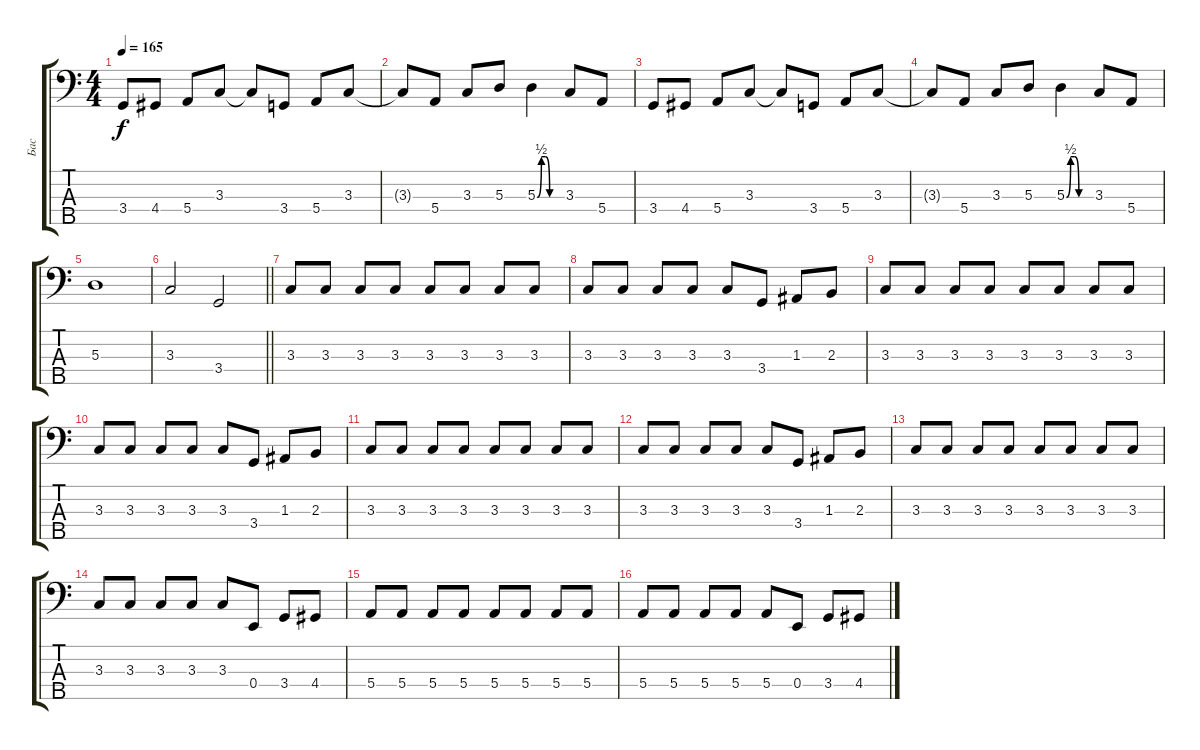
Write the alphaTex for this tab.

\track ("Бас" "Бас") {instrument electricbassfinger}
\staff {score tabs}
\tuning (G2 D2 A1 E1 B0) {hide}
\ts (4 4)
\tempo 165
\clef f4
\ks c
3.4.8{dy f} 4.4.8 5.4.8 3.3.8 3.3{t}.8 3.4.8 5.4.8 3.3.8 |
3.3{t}.8 5.4.8 3.3.8 5.3.8 5.3{be (custom 0 0 10 2 20 2 30 0 60 0)}.4 3.3.8 5.4.8 |
3.4.8 4.4.8 5.4.8 3.3.8 3.3{t}.8 3.4.8 5.4.8 3.3.8 |
3.3{t}.8 5.4.8 3.3.8 5.3.8 5.3{be (custom 0 0 10 2 20 2 30 0 60 0)}.4 3.3.8 5.4.8 |
5.3.1 |
\barLineRight lightlight
3.3.2 3.4.2 |
3.3.8 3.3.8 3.3.8 3.3.8 3.3.8 3.3.8 3.3.8 3.3.8 |
3.3.8 3.3.8 3.3.8 3.3.8 3.3.8 3.4.8 1.3.8 2.3.8 |
3.3.8 3.3.8 3.3.8 3.3.8 3.3.8 3.3.8 3.3.8 3.3.8 |
3.3.8 3.3.8 3.3.8 3.3.8 3.3.8 3.4.8 1.3.8 2.3.8 |
3.3.8 3.3.8 3.3.8 3.3.8 3.3.8 3.3.8 3.3.8 3.3.8 |
3.3.8 3.3.8 3.3.8 3.3.8 3.3.8 3.4.8 1.3.8 2.3.8 |
3.3.8 3.3.8 3.3.8 3.3.8 3.3.8 3.3.8 3.3.8 3.3.8 |
3.3.8 3.3.8 3.3.8 3.3.8 3.3.8 0.4.8 3.4.8 4.4.8 |
5.4.8 5.4.8 5.4.8 5.4.8 5.4.8 5.4.8 5.4.8 5.4.8 |
5.4.8 5.4.8 5.4.8 5.4.8 5.4.8 0.4.8 3.4.8 4.4.8
